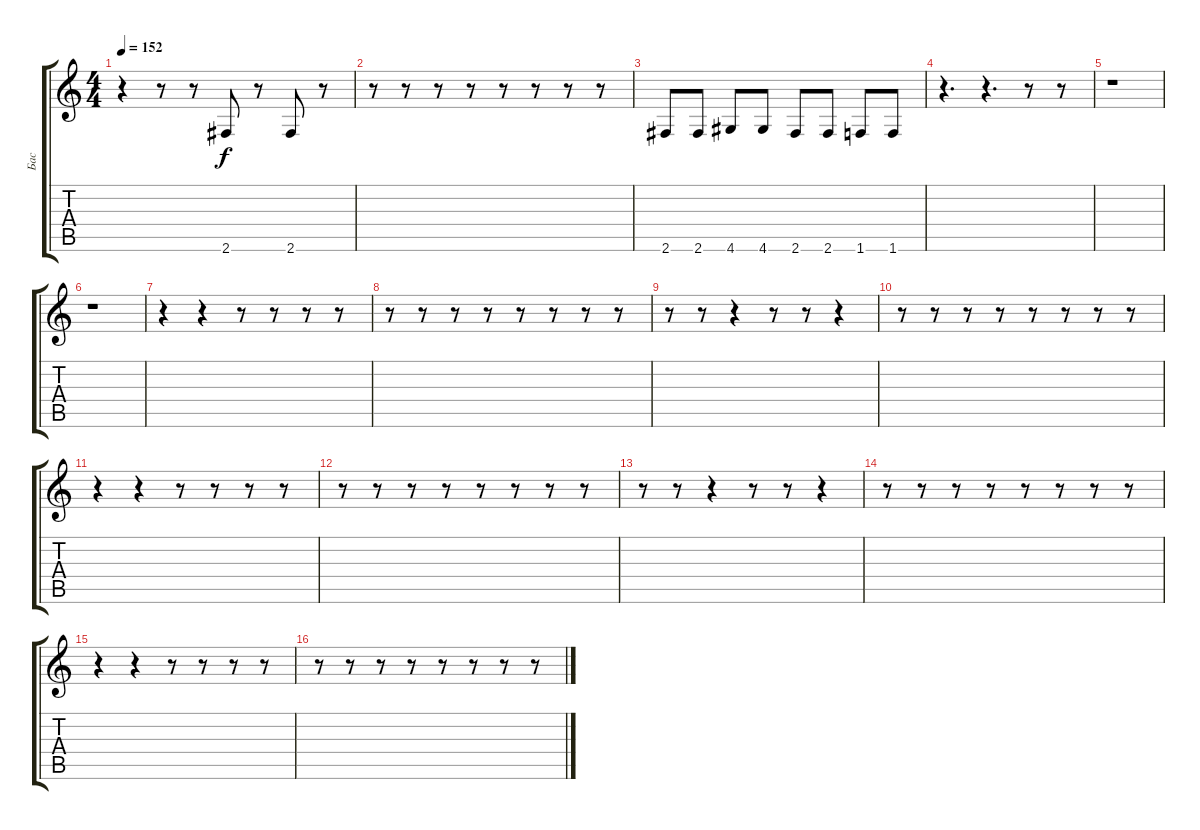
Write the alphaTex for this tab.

\track ("Бас" "Бас") {instrument electricbasspick}
\staff {score tabs}
\tuning (E4 B3 G3 D3 A2 E2) {hide}
\ts (4 4)
\tempo 152
\clef g2
\ks c
r.4{dy f} r.8 r.8 2.6.8 r.8 2.6.8 r.8 |
r.8 r.8 r.8 r.8 r.8 r.8 r.8 r.8 |
2.6.8 2.6.8 4.6.8 4.6.8 2.6.8 2.6.8 1.6.8 1.6.8 |
r.4{d} r.4{d} r.8 r.8 |
r.1 |
r.1 |
r.4 r.4 r.8 r.8 r.8 r.8 |
r.8 r.8 r.8 r.8 r.8 r.8 r.8 r.8 |
r.8 r.8 r.4 r.8 r.8 r.4 |
r.8 r.8 r.8 r.8 r.8 r.8 r.8 r.8 |
r.4 r.4 r.8 r.8 r.8 r.8 |
r.8 r.8 r.8 r.8 r.8 r.8 r.8 r.8 |
r.8 r.8 r.4 r.8 r.8 r.4 |
r.8 r.8 r.8 r.8 r.8 r.8 r.8 r.8 |
r.4 r.4 r.8 r.8 r.8 r.8 |
r.8 r.8 r.8 r.8 r.8 r.8 r.8 r.8
